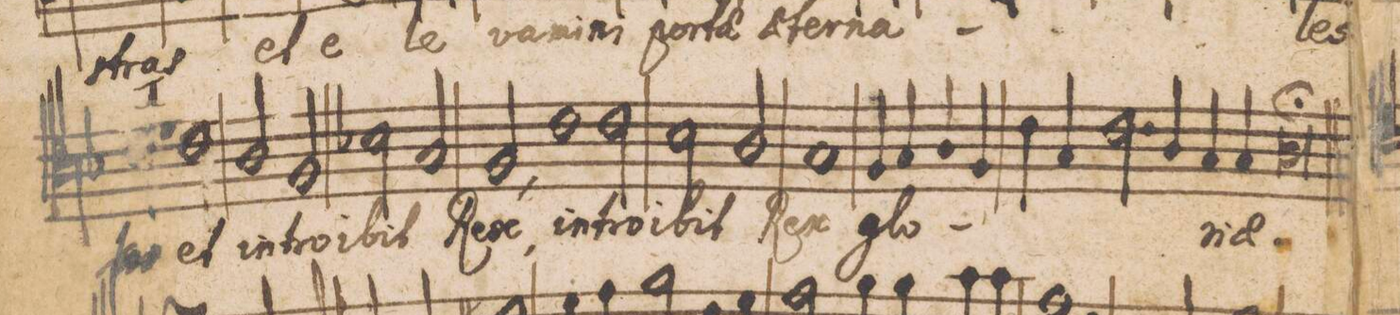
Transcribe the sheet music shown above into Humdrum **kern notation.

**kern	**text
*I"Tenore 2do	*
*clefC4	*
*k[b-]	*
*met(C|)	*
*M2/1	*
1r	.
1c\	et
=15	=15
2A/	in-
2F/	-tro-
2B-X\	-i-
2G/	-bit
=16	=16
2F,/	Rex,
1c\	in-
2c\	-tro-
=17	=17
2B-\	-i-
2A/	-bit
1G/	Rex
=18	=18
4F/	glo-
4G/	.
4A/	.
4F/	.
4c\	.
4G/	.
2.c\	.
=19	=19
4A/	.
4G/	.
4G/	-ri-
0.A\;	-ae.
=20	=20
*-	*-
